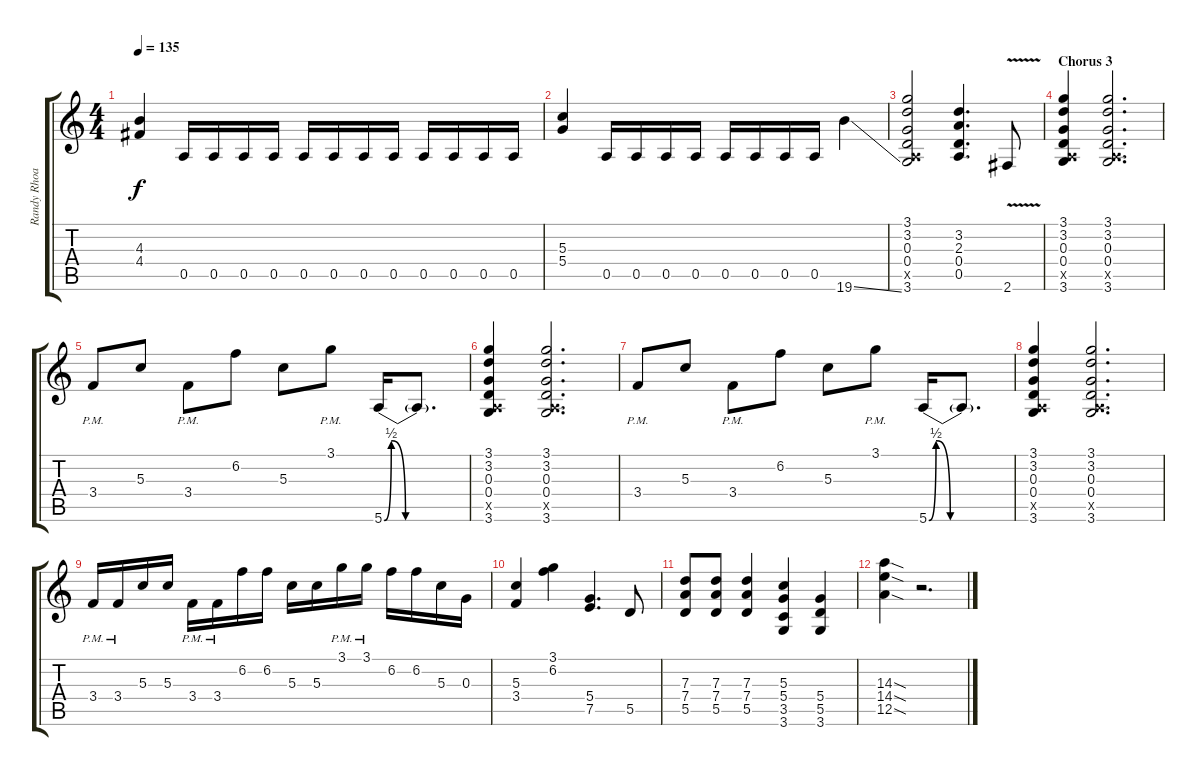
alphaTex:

\track ("Randy Rhoads (Guitar 1)" "Randy Rhoa") {instrument distortionguitar}
\staff {score tabs}
\tuning (E4 B3 G3 D3 A2 E2) {hide}
\ts (4 4)
\tempo 135
\clef g2
\ks c
(4.3 4.4).4{dy f} 0.5.16 0.5.16 0.5.16 0.5.16 0.5.16 0.5.16 0.5.16 0.5.16 0.5.16 0.5.16 0.5.16 0.5.16 |
(5.3 5.4).4 0.5.16 0.5.16 0.5.16 0.5.16 0.5.16 0.5.16 0.5.16 0.5.16 19.6{ss}.4 |
(3.1 3.2 0.3 0.4 0.5{x} 3.6).2 (3.2 2.3 0.4 0.5).4{d} 2.6{v}.8 |
\section ("" "Chorus 3")
(3.1 3.2 0.3 0.4 0.5{x} 3.6).4 (3.1 3.2 0.3 0.4 0.5{x} 3.6).2{d} |
3.4{pm}.8 5.3.8 3.4{pm}.8 6.2.8 5.3.8 3.1{pm}.8 5.6{be (custom 0 0 5 2 15 0 30 0 45 0 60 0)}.16 5.6{t}.8{d} |
(3.1 3.2 0.3 0.4 0.5{x} 3.6).4 (3.1 3.2 0.3 0.4 0.5{x} 3.6).2{d} |
3.4{pm}.8 5.3.8 3.4{pm}.8 6.2.8 5.3.8 3.1{pm}.8 5.6{be (custom 0 0 5 2 15 0 30 0 45 0 60 0)}.16 5.6{t}.8{d} |
(3.1 3.2 0.3 0.4 0.5{x} 3.6).4 (3.1 3.2 0.3 0.4 0.5{x} 3.6).2{d} |
3.4{pm}.16 3.4{pm}.16 5.3.16 5.3.16 3.4{pm}.16 3.4{pm}.16 6.2.16 6.2.16 5.3.16 5.3.16 3.1{pm}.16 3.1{pm}.16 6.2.16 6.2.16 5.3.16 0.3.16 |
(5.3 3.4).4 (3.1 6.2).4 (5.4 7.5).4{d} 5.5.8 |
(7.3 7.4 5.5).8 (7.3 7.4 5.5).8 (7.3 7.4 5.5).4 (5.3 5.4 3.5 3.6).4 (5.4 5.5 3.6).4 |
(14.3{sod} 14.4{sod} 12.5{sod}).4 r.2{d}
